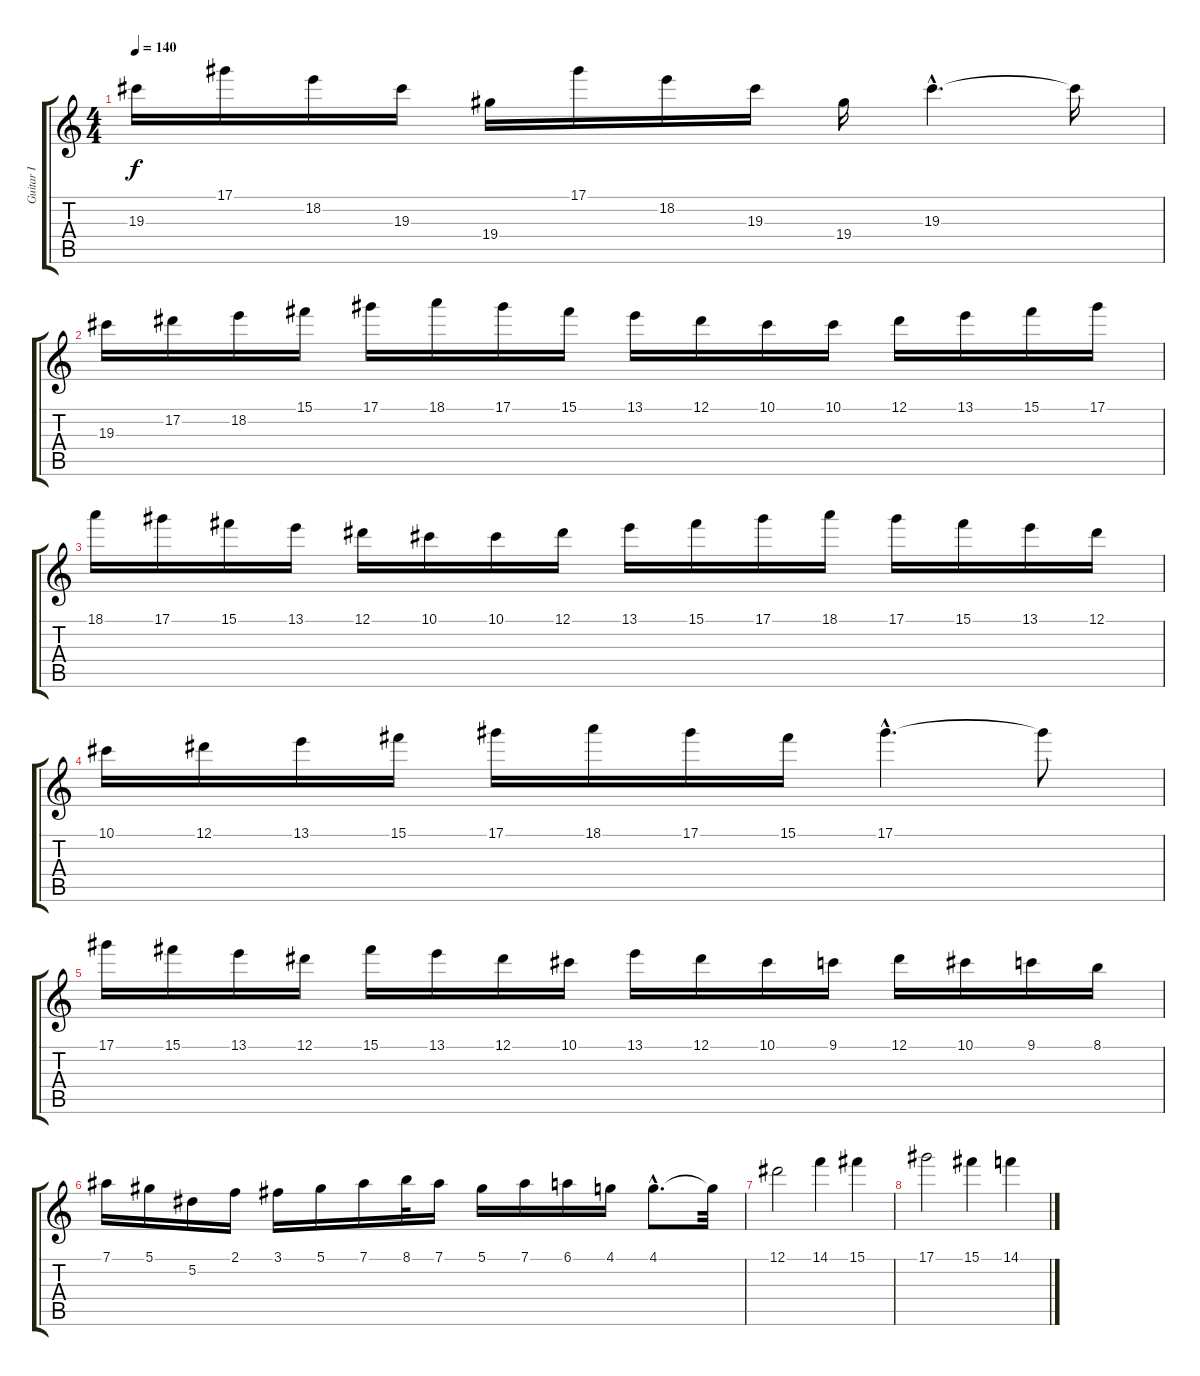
\track ("Guitar I" "Guitar I") {instrument distortionguitar}
\staff {score tabs}
\tuning (Eb4 Bb3 Gb3 Db3 Ab2 Eb2) {hide}
\ts (4 4)
\tempo 140
\clef g2
\ks c
19.3.16{dy f} 17.1.16 18.2.16 19.3.16 19.4.16 17.1.16 18.2.16 19.3.16 19.4.16 19.3{hac}.4{d} 19.3{t}.16 |
19.3.16 17.2.16 18.2.16 15.1.16 17.1.16 18.1.16 17.1.16 15.1.16 13.1.16 12.1.16 10.1.16 10.1.16 12.1.16 13.1.16 15.1.16 17.1.16 |
18.1.16 17.1.16 15.1.16 13.1.16 12.1.16 10.1.16 10.1.16 12.1.16 13.1.16 15.1.16 17.1.16 18.1.16 17.1.16 15.1.16 13.1.16 12.1.16 |
10.1.16 12.1.16 13.1.16 15.1.16 17.1.16 18.1.16 17.1.16 15.1.16 17.1{hac}.4{d} 17.1{t}.8 |
17.1.16 15.1.16 13.1.16 12.1.16 15.1.16 13.1.16 12.1.16 10.1.16 13.1.16 12.1.16 10.1.16 9.1.16 12.1.16 10.1.16 9.1.16 8.1.16 |
7.1.16 5.1.16 5.2.16 2.1.16 3.1.16 5.1.16 7.1.16 8.1.32 7.1.16 5.1.16 7.1.16 6.1.16 4.1.16 4.1{hac}.8{d} 4.1{t}.32 |
12.1.2 14.1.4 15.1.4 |
17.1.2 15.1.4 14.1.4
